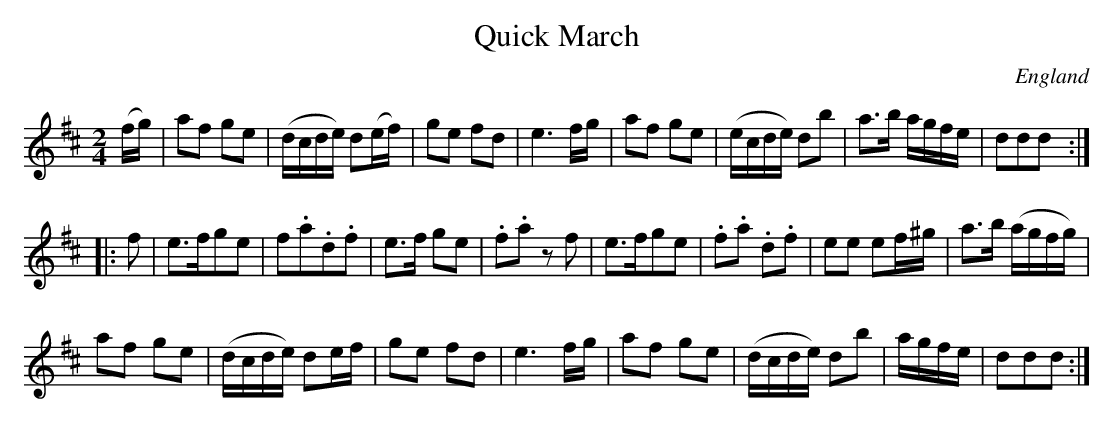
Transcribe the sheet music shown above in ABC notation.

X:1
T:Quick March
L:1/16
M:2/4
O:England
K:D
(fg) | \
a2f2 g2e2 | (dcde) d2(ef) | g2e2 f2d2 | e6 fg | \
a2f2 g2e2 | (ecde)  d2b2  | a3b  agfe | d2d2d2 ::
f2 | \
e3fg2e2 | f2.a2.d2.f2 | e3f g2e2 | .f2.a2 z2f2 | \
e3fg2e2 | .f2.a2 .d2.f2 | e2e2 e2f^g | a3b (agfg) |
a2f2 g2e2 | (dcde) d2ef | g2e2 f2d2 | e6 fg | \
a2f2 g2e2 | (dcde) d2b2 | agfe | d2d2d2 :|
